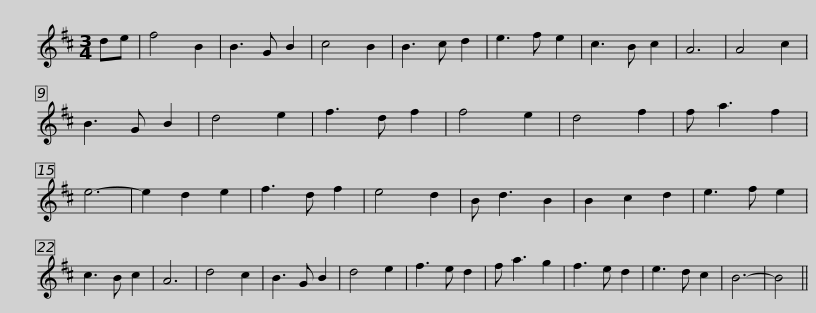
X:1
L:1/8
M:3/4
I:linebreak $
K:Bmin
V:1 treble
V:1
 de | f4 B2 | B3 G B2 | c4 B2 | B3 c d2 | %5
 e3 f e2 | c3 B c2 | A6 | A4 c2 | B3 G B2 | %10
 d4 e2 | f3 d f2 | f4 e2 | d4 f2 |$ f a3 f2 | %15
 e6- | e2 d2 e2 | f3 d f2 | e4 d2 | B d3 B2 | %20
 B2 c2 d2 | e3 f e2 | c3 B c2 | A6 | d4 c2 | %25
 B3 G B2 | d4 e2 |$ f3 e d2 | f a3 g2 | f3 e d2 | %30
 e3 d c2 | B6- | B4 || %33
